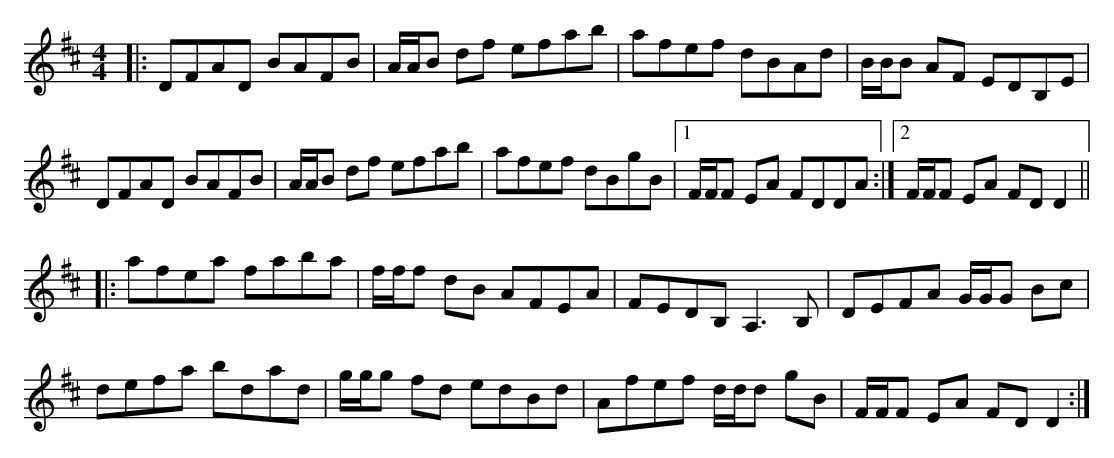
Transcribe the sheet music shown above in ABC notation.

X:1
M:4/4
K:D
|:DFAD BAFB|A/A/B df efab|afef dBAd|B/B/B AF EDB,E|
DFAD BAFB|A/A/B df efab|afef dBgB|1 F/F/F EA FDDA:|2 F/F/F EA FDD2||
|:afea faba|f/f/f dB AFEA|FEDB, A,3B,|DEFA G/G/G Bc|
defa bdad|g/g/g fd edBd|Afef d/d/d gB|F/F/F EA FDD2:|
